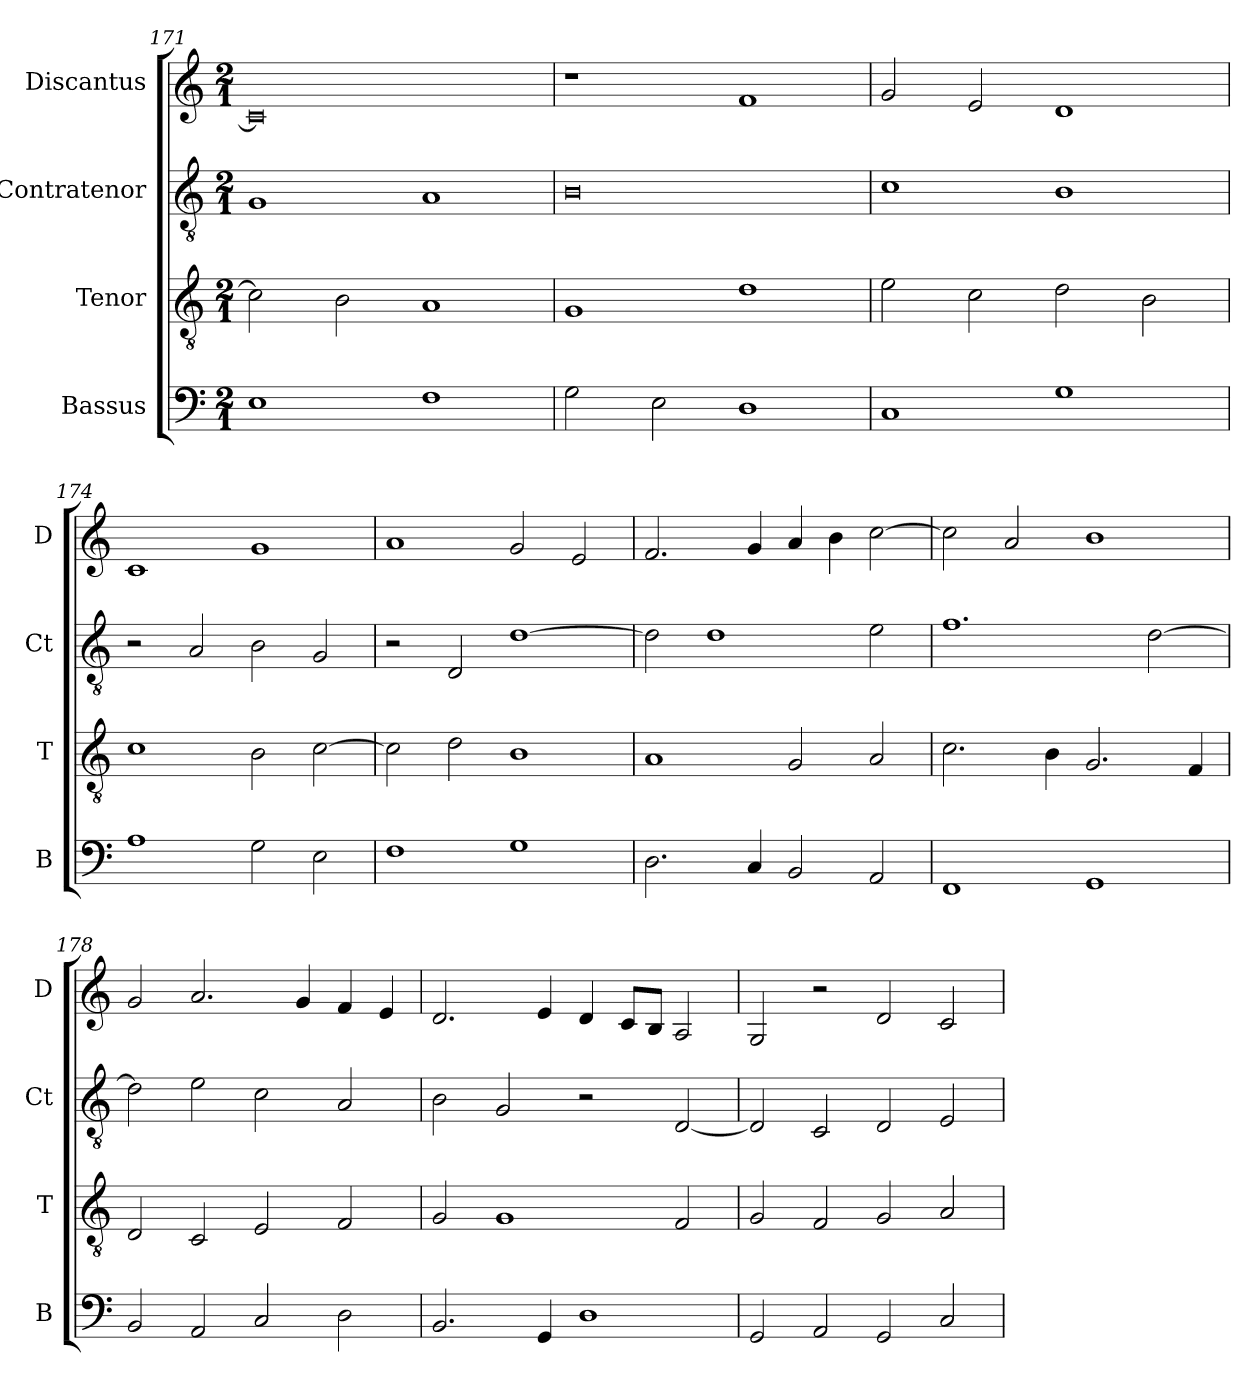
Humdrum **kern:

**kern	**kern	**kern	**kern
*part4	*part3	*part2	*part1
*staff4	*staff3	*staff2	*staff1
*I"Bassus	*I"Tenor	*I"Contratenor	*I"Discantus
*I'B	*I'T	*I'Ct	*I'D
*clefF4	*clefGv2	*clefGv2	*clefG2
*k[]	*k[]	*k[]	*k[]
*M2/1	*M2/1	*M2/1	*M2/1
=171	=171	=171	=171
1E	2c\]	1G	0c]
.	2B\	.	.
1F	1A	1A	.
=172	=172	=172	=172
2G\	1G	0B	1r
2E\	.	.	.
1D	1d	.	1f
=173	=173	=173	=173
1C	2e\	1c	2g/
.	2c\	.	2e/
1G	2d\	1B	1d
.	2B\	.	.
=174	=174	=174	=174
1A	1c	2r	1c
.	.	2A/	.
2G\	2B\	2B\	1g
2E\	[2c\	2G/	.
=175	=175	=175	=175
1F	2c\]	2r	1a
.	2d\	2D/	.
1G	1B	[1d	2g/
.	.	.	2e/
=176	=176	=176	=176
2.D\	1A	2d\]	2.f/
.	.	1d	.
4C/	.	.	4g/
2BB/	2G/	.	4a/
.	.	.	4b\
2AA/	2A/	2e\	[2cc\
=177	=177	=177	=177
1FF	2.c\	1.f	2cc\]
.	.	.	2a/
.	4B\	.	.
1GG	2.G/	.	1b
.	.	[2d\	.
.	4F/	.	.
=178	=178	=178	=178
2BB/	2D/	2d\]	2g/
2AA/	2C/	2e\	2.a/
2C/	2E/	2c\	.
.	.	.	4g/
2D\	2F/	2A/	4f/
.	.	.	4e/
=179	=179	=179	=179
2.BB/	2G/	2B\	2.d/
.	1G	2G/	.
4GG/	.	.	4e/
1D	.	2r	4d/
.	.	.	8c/L
.	.	.	8B/J
.	2F/	[2D/	2A/
=180	=180	=180	=180
2GG/	2G/	2D/]	2G/
2AA/	2F/	2C/	2r
2GG/	2G/	2D/	2d/
2C/	2A/	2E/	2c/
=	=	=	=
*-	*-	*-	*-
